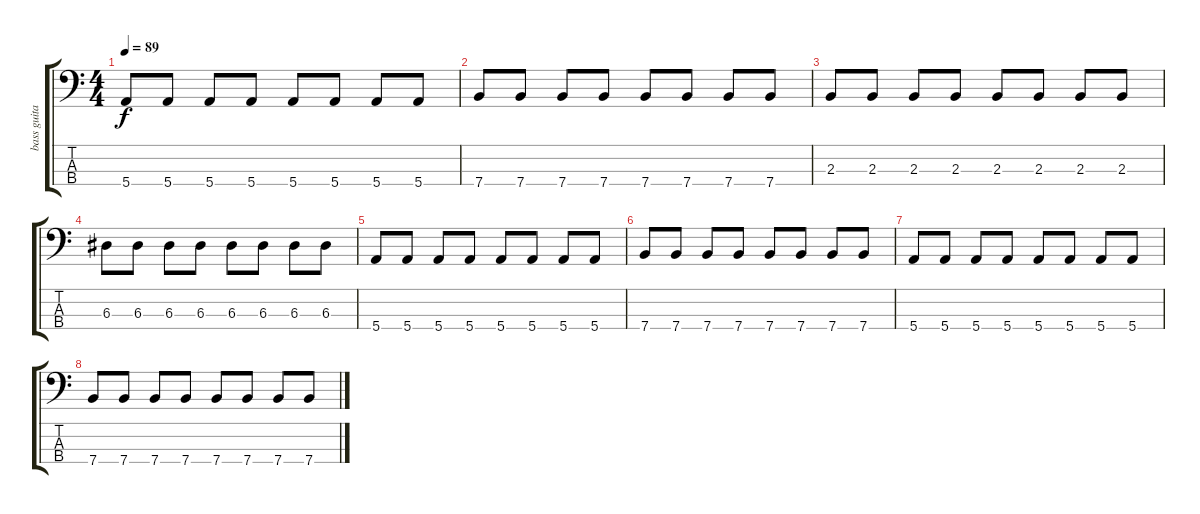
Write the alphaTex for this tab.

\track ("bass guitar" "bass guita") {instrument electricbassfinger}
\staff {score tabs}
\tuning (G2 D2 A1 E1) {hide}
\ts (4 4)
\tempo 89
\clef f4
\ks c
5.4.8{dy f} 5.4.8 5.4.8 5.4.8 5.4.8 5.4.8 5.4.8 5.4.8 |
7.4.8 7.4.8 7.4.8 7.4.8 7.4.8 7.4.8 7.4.8 7.4.8 |
2.3.8 2.3.8 2.3.8 2.3.8 2.3.8 2.3.8 2.3.8 2.3.8 |
6.3.8 6.3.8 6.3.8 6.3.8 6.3.8 6.3.8 6.3.8 6.3.8 |
5.4.8 5.4.8 5.4.8 5.4.8 5.4.8 5.4.8 5.4.8 5.4.8 |
7.4.8 7.4.8 7.4.8 7.4.8 7.4.8 7.4.8 7.4.8 7.4.8 |
5.4.8 5.4.8 5.4.8 5.4.8 5.4.8 5.4.8 5.4.8 5.4.8 |
7.4.8 7.4.8 7.4.8 7.4.8 7.4.8 7.4.8 7.4.8 7.4.8
